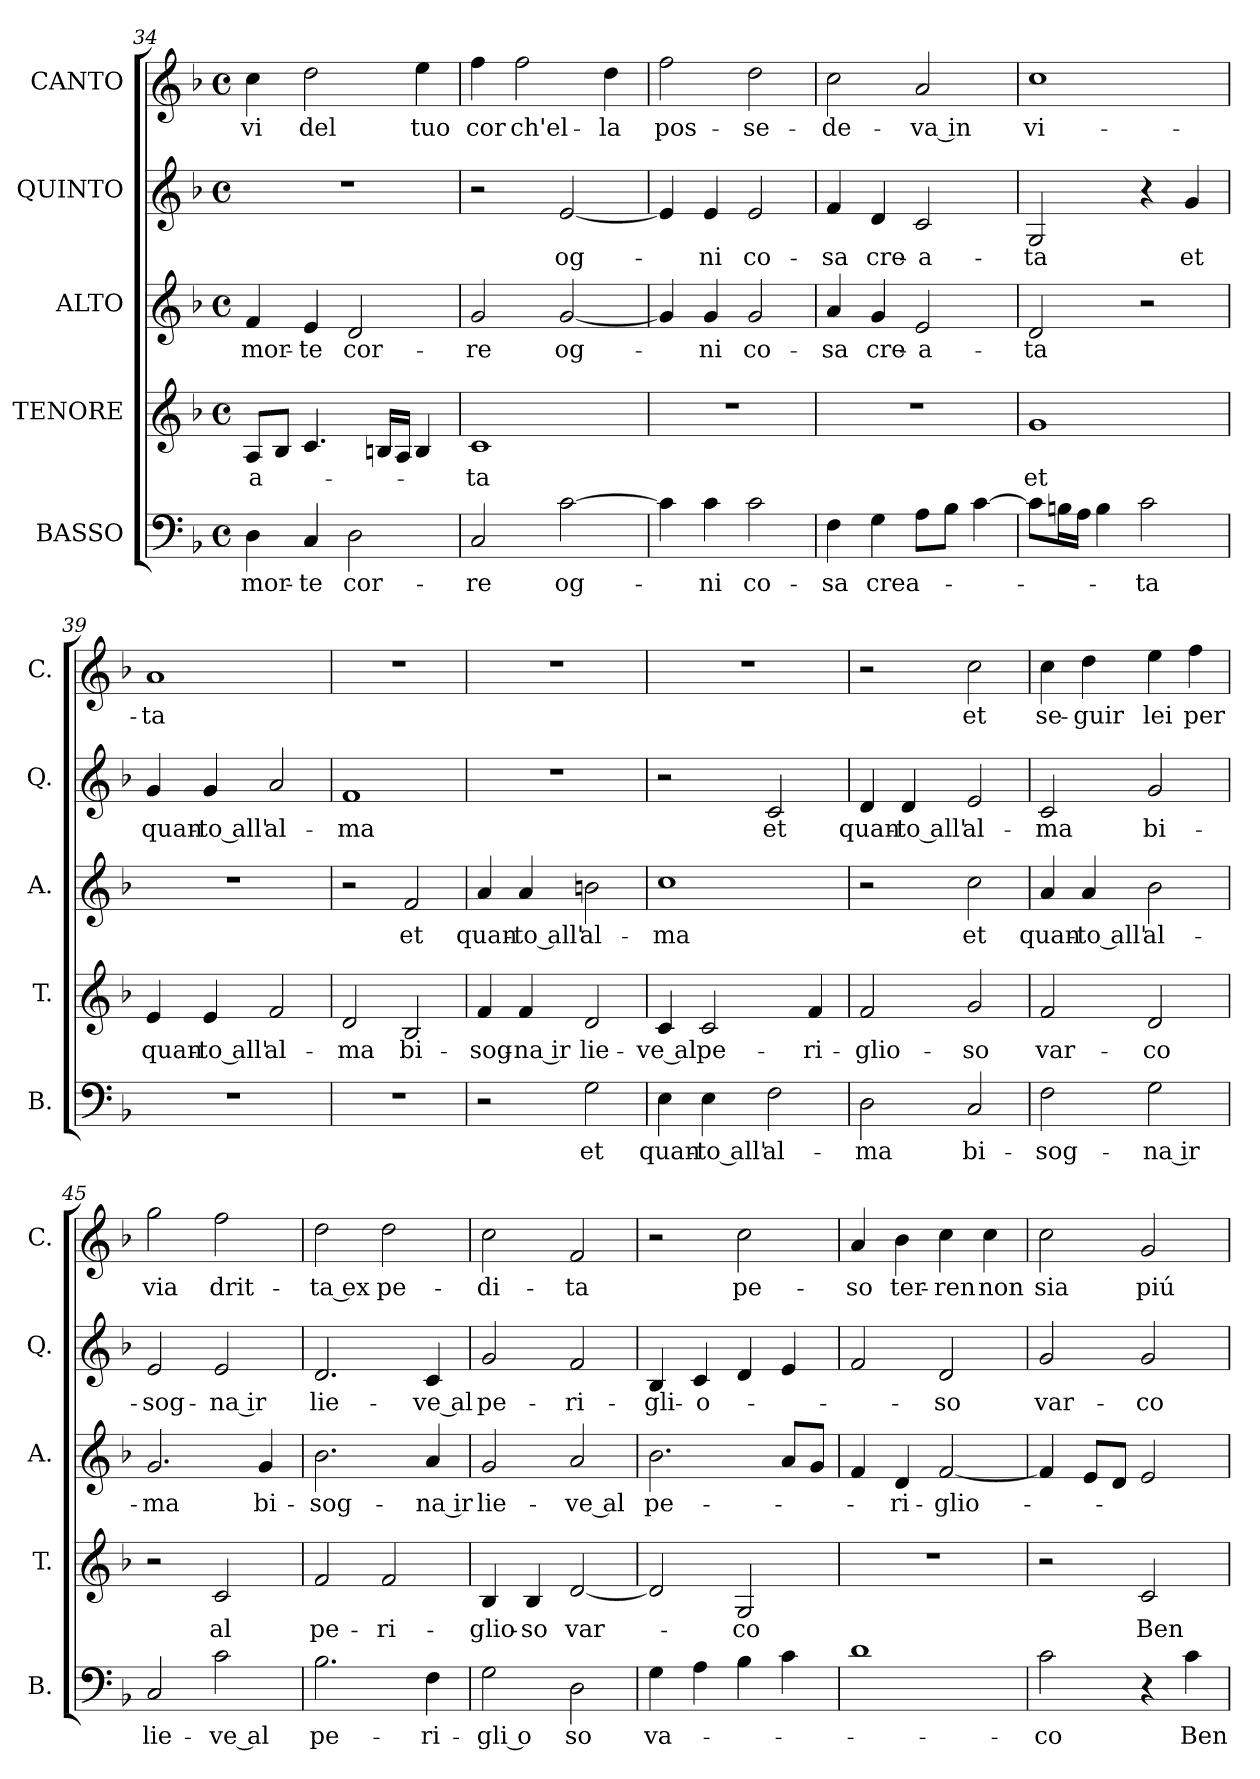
**kern	**text	**kern	**text	**kern	**text	**kern	**text	**kern	**text
*part5	*part5	*part4	*part4	*part3	*part3	*part2	*part2	*part1	*part1
*staff5	*staff5	*staff4	*staff4	*staff3	*staff3	*staff2	*staff2	*staff1	*staff1
*I"BASSO	*	*I"TENORE	*	*I"ALTO	*	*I"QUINTO	*	*I"CANTO	*
*I'B.	*	*I'T.	*	*I'A.	*	*I'Q.	*	*I'C.	*
*clefF4	*	*clefG2	*	*clefG2	*	*clefG2	*	*clefG2	*
*k[b-]	*	*k[b-]	*	*k[b-]	*	*k[b-]	*	*k[b-]	*
*F:	*	*F:	*	*F:	*	*F:	*	*F:	*
*M4/4	*	*M4/4	*	*M4/4	*	*M4/4	*	*M4/4	*
*met(c)	*	*met(c)	*	*met(c)	*	*met(c)	*	*met(c)	*
=34	=34	=34	=34	=34	=34	=34	=34	=34	=34
4D	mor-	8AL	-a-	4f	mor-	1r	.	4cc	-vi
.	.	8B-J	.	.	.	.	.	.	.
4C	-te	4.c	.	4e	-te	.	.	2dd	del
2D	cor-	.	.	2d	cor-	.	.	.	.
.	.	16BLL	.	.	.	.	.	.	.
.	.	16AJJ	.	.	.	.	.	.	.
.	.	4B	.	.	.	.	.	4ee	tuo
=35	=35	=35	=35	=35	=35	=35	=35	=35	=35
2C	-re	1c	-ta	2g	-re	2r	.	4ff	cor
.	.	.	.	.	.	.	.	2ff	ch'el-
[2c	og-	.	.	[2g	og-	[2e	og-	.	.
.	.	.	.	.	.	.	.	4dd	-la
=36	=36	=36	=36	=36	=36	=36	=36	=36	=36
4c]	.	1r	.	4g]	.	4e]	.	2ff	pos-
4c	-ni	.	.	4g	-ni	4e	-ni	.	.
2c	co-	.	.	2g	co-	2e	co-	2dd	-se-
=37	=37	=37	=37	=37	=37	=37	=37	=37	=37
4F	-sa	1r	.	4a	-sa	4f	-sa	2cc	-de-
4G	crea-	.	.	4g	cre-	4d	cre-	.	.
8AL	.	.	.	2e	-a-	2c	-a-	2a	-va in
8B-J	.	.	.	.	.	.	.	.	.
[4c	.	.	.	.	.	.	.	.	.
!!LO:PB:g=z
=38	=38	=38	=38	=38	=38	=38	=38	=38	=38
8cL]	.	1g	et	2d	-ta	2G	-ta	1cc	vi-
16BL	.	.	.	.	.	.	.	.	.
16AJJ	.	.	.	.	.	.	.	.	.
4B	.	.	.	.	.	.	.	.	.
2c	-ta	.	.	2r	.	4r	.	.	.
.	.	.	.	.	.	4g	et	.	.
=39	=39	=39	=39	=39	=39	=39	=39	=39	=39
1r	.	4e	quan-	1r	.	4g	quan-	1a	-ta
.	.	4e	-to all'	.	.	4g	-to all'	.	.
.	.	2f	al-	.	.	2a	al-	.	.
=40	=40	=40	=40	=40	=40	=40	=40	=40	=40
1r	.	2d	-ma	2r	.	1f	-ma	1r	.
.	.	2B-	bi-	2f	et	.	.	.	.
=41	=41	=41	=41	=41	=41	=41	=41	=41	=41
2r	.	4f	-sog-	4a	quan-	1r	.	1r	.
.	.	4f	-na ir	4a	-to all'	.	.	.	.
2G	et	2d	lie-	2b	al-	.	.	.	.
=42	=42	=42	=42	=42	=42	=42	=42	=42	=42
4E	quan-	4c	-ve al	1cc	-ma	2r	.	1r	.
4E	-to all'	2c	pe-	.	.	.	.	.	.
2F	al-	.	.	.	.	2c	et	.	.
.	.	4f	-ri-	.	.	.	.	.	.
=43	=43	=43	=43	=43	=43	=43	=43	=43	=43
2D	-ma	2f	-glio-	2r	.	4d	quan-	2r	.
.	.	.	.	.	.	4d	-to all'	.	.
2C	bi-	2g	-so	2cc	et	2e	al-	2cc	et
=44	=44	=44	=44	=44	=44	=44	=44	=44	=44
2F	-sog-	2f	var-	4a	quan-	2c	-ma	4cc	se-
.	.	.	.	4a	-to all'	.	.	4dd	-guir
2G	-na ir	2d	-co	2b-	al-	2g	bi-	4ee	lei
.	.	.	.	.	.	.	.	4ff	per
!!LO:LB:g=z
=45	=45	=45	=45	=45	=45	=45	=45	=45	=45
2C	lie-	2r	.	2.g	-ma	2e	-sog-	2gg	via
2c	-ve al	2c	al	.	.	2e	-na ir	2ff	drit-
.	.	.	.	4g	bi-	.	.	.	.
=46	=46	=46	=46	=46	=46	=46	=46	=46	=46
2.B-	pe-	2f	pe-	2.b-	-sog-	2.d	lie-	2dd	-ta ex
.	.	2f	-ri-	.	.	.	.	2dd	-pe-
4F	-ri-	.	.	4a	-na ir	4c	-ve al	.	.
=47	=47	=47	=47	=47	=47	=47	=47	=47	=47
2G	-gli o	4B-	-glio-	2g	lie-	2g	pe-	2cc	-di-
.	.	4B-	-so	.	.	.	.	.	.
2D	-so	[2d	var-	2a	-ve al	2f	-ri-	2f	-ta
=48	=48	=48	=48	=48	=48	=48	=48	=48	=48
4G	va-	2d]	.	2.b-	pe-	4B-	-gli-	2r	.
4A	.	.	.	.	.	4c	-o-	.	.
4B-	.	2G	-co	.	.	4d	.	2cc	pe-
4c	.	.	.	8aL	.	4e	.	.	.
.	.	.	.	8gJ	.	.	.	.	.
=49	=49	=49	=49	=49	=49	=49	=49	=49	=49
1d	.	1r	.	4f	.	2f	.	4a	-so
.	.	.	.	4d	-ri-	.	.	4b-	ter-
.	.	.	.	[2f	-glio-	2d	-so	4cc	-ren
.	.	.	.	.	.	.	.	4cc	non
=50	=50	=50	=50	=50	=50	=50	=50	=50	=50
2c	-co	2r	.	4f]	.	2g	var-	2cc	sia
.	.	.	.	8eL	.	.	.	.	.
.	.	.	.	8dJ	.	.	.	.	.
4r	.	2c	Ben	2e	.	2g	-co	2g	piú
4c	Ben	.	.	.	.	.	.	.	.
=	=	=	=	=	=	=	=	=	=
*-	*-	*-	*-	*-	*-	*-	*-	*-	*-
